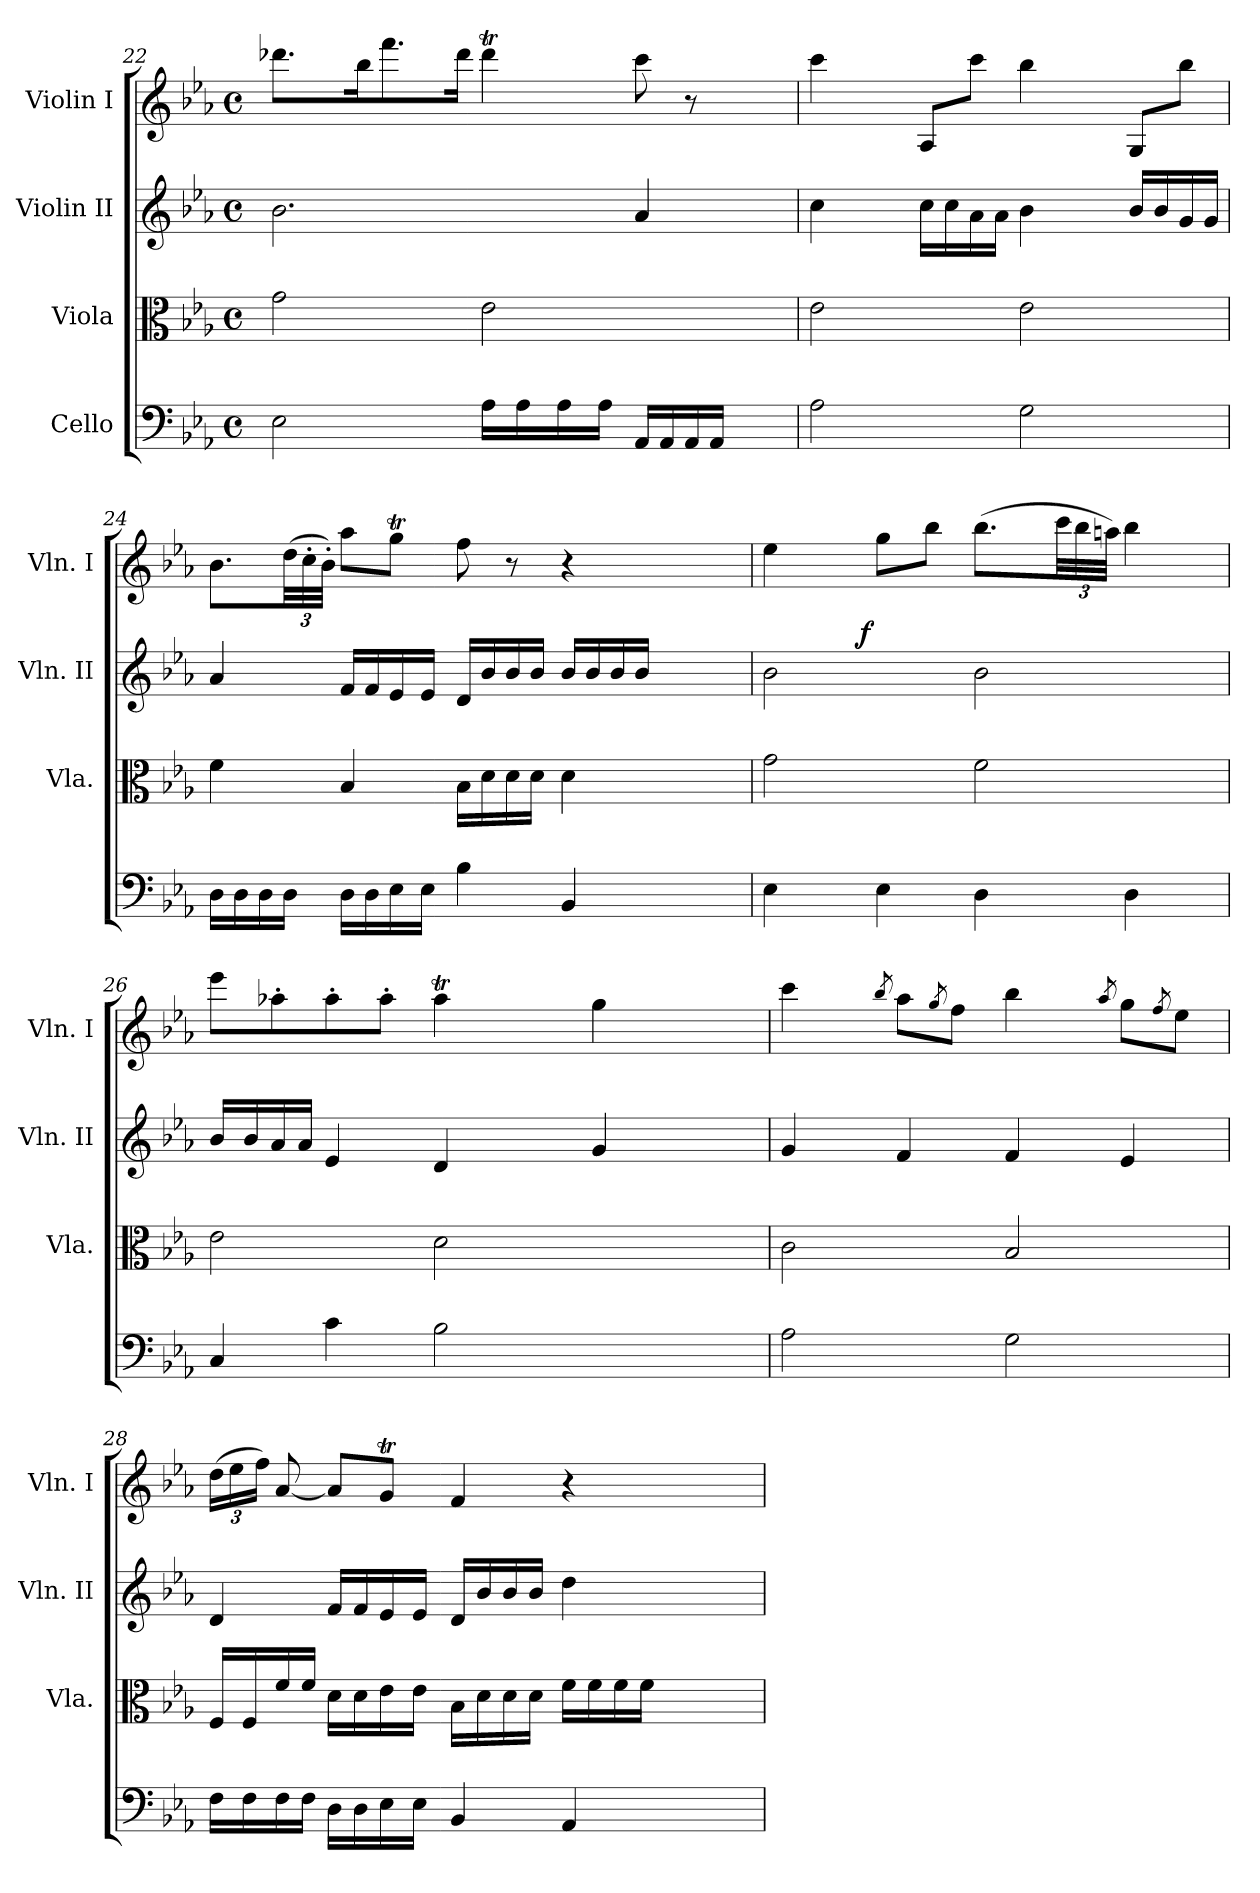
**kern	**kern	**kern	**dynam	**kern
*part4	*part3	*part2	*part2	*part1
*staff4	*staff3	*staff2	*staff2	*staff1
*I"Cello	*I"Viola	*I"Violin II	*	*I"Violin I
*	*I'Vla.	*I'Vln. II	*	*I'Vln. I
*clefF4	*clefC3	*clefG2	*	*clefG2
*k[b-e-a-]	*k[b-e-a-]	*k[b-e-a-]	*	*k[b-e-a-]
*E-:	*E-:	*E-:	*	*E-:
*M4/4	*M4/4	*M4/4	*	*M4/4
*met(c)	*met(c)	*met(c)	*	*met(c)
=22	=22	=22	=22	=22
*^	*^	*	*	*^
2E-\	16E-\LLyy	2g\	16g\LLyy	2.b-\	.	8.ddd-X\L	2ryy
.	16E-\yy	.	16g\yy	.	.	.	.
.	16E-\yy	.	16g\yy	.	.	.	.
.	16E-\yy	.	16g\yy	.	.	16bb-\k	.
.	16E-\yy	.	16g\yy	.	.	8.fff\	.
.	16E-\yy	.	16g\yy	.	.	.	.
.	16E-\yy	.	16g\yy	.	.	.	.
.	16E-\JJyy	.	16g\yy	.	.	16ddd-\Jk	.
16A-\LL	2ryy	2e-\	16e-\yy	.	.	4ddd-T\	96%5ddd-\yy
.	.	.	.	.	.	.	32eee-\LLLyy
16A-\	.	.	16e-\yy	.	.	.	.
.	.	.	.	.	.	.	32ddd-\yy
.	.	.	.	.	.	.	32eee-\yy
16A-\	.	.	16e-\yy	.	.	.	.
.	.	.	.	.	.	.	32ddd-\yy
.	.	.	.	.	.	.	32eee-\yy
16A-\JJ	.	.	16e-\yy	.	.	.	.
.	.	.	.	.	.	.	32ddd-\JJJyy
.	.	.	.	.	.	.	4ryy
16AA-/LL	.	.	16e-\yy	4a-/	.	8ccc\	.
16AA-/	.	.	16e-\yy	.	.	.	.
16AA-/	.	.	16e-\yy	.	.	8r	.
16AA-/JJ	.	.	16e-\JJyy	.	.	.	.
.	.	.	.	.	.	.	96ryy
4ryy	4ryy	4ryy	4ryy	4ryy	.	4ryy	4ryy
*	*	*	*	*	*	*v	*v
=23	=23	=23	=23	=23	=23	=23
2A-\	16A-\LLyy	2e-\	16e-\LLyy	4cc\	.	4ccc\
.	16A-\yy	.	16e-\yy	.	.	.
.	16A-\yy	.	16e-\yy	.	.	.
.	16A-\yy	.	16e-\yy	.	.	.
.	16A-\yy	.	16e-\yy	16cc\LL	.	8A-/L
.	16A-\yy	.	16e-\yy	16cc\	.	.
.	16A-\yy	.	16e-\yy	16a-\	.	8ccc\J
.	16A-\yy	.	16e-\yy	16a-\JJ	.	.
2G\	16G\yy	2e-\	16e-\yy	4b-\	.	4bb-\
.	16G\yy	.	16e-\yy	.	.	.
.	16G\yy	.	16e-\yy	.	.	.
.	16G\yy	.	16e-\yy	.	.	.
.	16G\yy	.	16e-\yy	16b-/LL	.	8G/L
.	16G\yy	.	16e-\yy	16b-/	.	.
.	16G\yy	.	16e-\yy	16g/	.	8bb-\J
.	16G\JJyy	.	16e-\JJyy	16g/JJ	.	.
=24	=24	=24	=24	=24	=24	=24
*	*	*	*	*	*	*^
16D\LL	2ryy	4f\	16f\LLyy	4a-/	.	8.b-\L	4.ryy
16D\	.	.	16f\yy	.	.	.	.
16D\	.	.	16f\yy	.	.	.	.
16D\JJ	.	.	16f\yy	.	.	(>48dd\LL	.
.	.	.	.	.	.	48cc'>\	.
.	.	.	.	.	.	48b-'>\JJJ)	.
16D\LL	.	4B-/	16B-/yy	16f/LL	.	8aa-\L	.
16D\	.	.	16B-/yy	16f/	.	.	.
16E-\	.	.	16B-/yy	16e-/	.	8ggt\J	24gg\yy
.	.	.	.	.	.	.	32aa-\LLLyy
16E-\JJ	.	.	16B-/JJyy	16e-/JJ	.	.	.
.	.	.	.	.	.	.	32gg\JJJyy
.	.	.	.	.	.	.	4ryy
4B-\	16B-\LLyy	16B-\LL	4ryy	16d/LL	.	8ff\	.
.	16B-\yy	16d\	.	16b-/	.	.	.
.	16B-\yy	16d\	.	16b-/	.	8r	.
.	16B-\yy	16d\JJ	.	16b-/JJ	.	.	.
.	.	.	.	.	.	.	4ryy
4BB-/	16BB-/yy	4d\	16d\LLyy	16b-/LL	.	4r	.
.	16BB-/yy	.	16d\yy	16b-/	.	.	.
.	16BB-/yy	.	16d\yy	16b-/	.	.	.
.	16BB-/JJyy	.	16d\JJyy	16b-/JJ	.	.	.
.	.	.	.	.	.	.	48ryy
2ryy	2ryy	2ryy	2ryy	2ryy	.	2ryy	2ryy
*	*	*	*	*	*	*v	*v
=25	=25	=25	=25	=25	=25	=25
*	*	*	*	*^	*	*
*	*	*	*	*	*^	*	*
4E-\	16E-\LLyy	2g\	16g\LLyy	2b-\	16b-\LLyy	8..ryy	.	4ee-\
.	16E-\yy	.	16g\yy	.	16b-\yy	.	.	.
.	16E-\yy	.	16g\yy	.	16b-\yy	.	.	.
.	16E-\yy	.	16g\yy	.	16b-\yy	.	.	.
!	!	!	!	!	!	!	!LO:DY:a	!
.	.	.	.	.	.	2ryy	f	.
4E-\	16E-\yy	.	16g\yy	.	16b-\yy	.	.	8gg\L
.	16E-\yy	.	16g\yy	.	16b-\yy	.	.	.
.	16E-\yy	.	16g\yy	.	16b-\yy	.	.	8bb-\J
.	16E-\yy	.	16g\yy	.	16b-\yy	.	.	.
4D\	16D\yy	2f\	16f\yy	2b-\	16b-\yy	.	.	(>8.bb-\L
.	16D\yy	.	16f\yy	.	16b-\yy	.	.	.
.	16D\yy	.	16f\yy	.	16b-\yy	.	.	.
.	16D\yy	.	16f\yy	.	16b-\yy	.	.	48ccc\LL
.	.	.	.	.	.	.	.	48bb-\
.	.	.	.	.	.	4ryy	.	.
.	.	.	.	.	.	.	.	48aan\JJJ)
4D\	16D\yy	.	16f\yy	.	16b-\yy	.	.	4bb-\
.	16D\yy	.	16f\yy	.	16b-\yy	.	.	.
.	16D\yy	.	16f\yy	.	16b-\yy	.	.	.
.	16D\JJyy	.	16f\JJyy	.	16b-\JJyy	.	.	.
.	.	.	.	.	.	32ryy	.	.
*	*	*	*	*	*v	*v	*	*
!!LO:LB:g=z
=26	=26	=26	=26	=26	=26	=26	=26
*	*	*	*	*	*	*	*^
4C/	16C/LLyy	2e-\	16e-\LLyy	16b-/LL	2ryy	.	8eee-\L	2ryy
.	16C/yy	.	16e-\yy	16b-/	.	.	.	.
.	16C/yy	.	16e-\yy	16a-/	.	.	8aa-X'>\	.
.	16C/yy	.	16e-\yy	16a-/JJ	.	.	.	.
4c\	16c\yy	.	16e-\yy	4e-/	.	.	8aa-'>\	.
.	16c\yy	.	16e-\yy	.	.	.	.	.
.	16c\yy	.	16e-\yy	.	.	.	8aa-'>\J	.
.	16c\yy	.	16e-\yy	.	.	.	.	.
2B-\	16B-\yy	2d\	16d\yy	4d/	16d/LLyy	.	4aa-T\	96%5aa-\yy
.	.	.	.	.	.	.	.	32bb-\LLLyy
.	16B-\yy	.	16d\yy	.	16d/yy	.	.	.
.	.	.	.	.	.	.	.	32aa-\yy
.	.	.	.	.	.	.	.	32bb-\yy
.	16B-\yy	.	16d\yy	.	16d/yy	.	.	.
.	.	.	.	.	.	.	.	32aa-\yy
.	.	.	.	.	.	.	.	32bb-\yy
.	16B-\yy	.	16d\yy	.	16d/yy	.	.	.
.	.	.	.	.	.	.	.	32aa-\JJJyy
.	.	.	.	.	.	.	.	4ryy
.	16B-\yy	.	16d\yy	4g/	16g/yy	.	4gg\	.
.	16B-\yy	.	16d\yy	.	16g/yy	.	.	.
.	16B-\yy	.	16d\yy	.	16g/yy	.	.	.
.	16B-\JJyy	.	16d\JJyy	.	16g/JJyy	.	.	.
.	.	.	.	.	.	.	.	96ryy
4ryy	4ryy	4ryy	4ryy	4ryy	4ryy	.	4ryy	4ryy
*	*	*	*	*	*	*	*v	*v
=27	=27	=27	=27	=27	=27	=27	=27
2A-\	16A-\LLyy	2c\	16c\LLyy	4g/	16g/LLyy	.	4ccc\
.	16A-\yy	.	16c\yy	.	16g/yy	.	.
.	16A-\yy	.	16c\yy	.	16g/yy	.	.
.	16A-\yy	.	16c\yy	.	16g/yy	.	.
.	.	.	.	.	.	.	8qbb-/
.	16A-\yy	.	16c\yy	4f/	16f/yy	.	8aa-\L
.	16A-\yy	.	16c\yy	.	16f/yy	.	.
.	.	.	.	.	.	.	8qgg/
.	16A-\yy	.	16c\yy	.	16f/yy	.	8ff\J
.	16A-\yy	.	16c\yy	.	16f/yy	.	.
2G\	16G\yy	2B-/	16B-/yy	4f/	16f/yy	.	4bb-\
.	16G\yy	.	16B-/yy	.	16f/yy	.	.
.	16G\yy	.	16B-/yy	.	16f/yy	.	.
.	16G\yy	.	16B-/yy	.	16f/yy	.	.
.	.	.	.	.	.	.	8qaa-/
.	16G\yy	.	16B-/yy	4e-/	16e-/yy	.	8gg\L
.	16G\yy	.	16B-/yy	.	16e-/yy	.	.
.	.	.	.	.	.	.	8qff/
.	16G\yy	.	16B-/yy	.	16e-/yy	.	8ee-\J
.	16G\JJyy	.	16B-/JJyy	.	16e-/JJyy	.	.
*	*	*v	*v	*	*	*	*
=28	=28	=28	=28	=28	=28	=28
*	*	*	*	*	*	*^
16F\LL	2.ryy	16F/LL	4d/	16d/LLyy	.	(>24dd\LL	4.ryy
.	.	.	.	.	.	24ee-\	.
16F\	.	16F/	.	16d/yy	.	.	.
.	.	.	.	.	.	24ff\JJ)	.
16F\	.	16f/	.	16d/yy	.	[8a-/	.
16F\JJ	.	16f/JJ	.	16d/JJyy	.	.	.
16D\LL	.	16d\LL	16f/LL	2ryy	.	8a-/L]	.
16D\	.	16d\	16f/	.	.	.	.
16E-\	.	16e-\	16e-/	.	.	8gt/J	24g/yy
.	.	.	.	.	.	.	32a-/LLLyy
16E-\JJ	.	16e-\JJ	16e-/JJ	.	.	.	.
.	.	.	.	.	.	.	32g/JJJyy
.	.	.	.	.	.	.	4ryy
4BB-/	.	16B-\LL	16d/LL	.	.	4f/	.
.	.	16d\	16b-/	.	.	.	.
.	.	16d\	16b-/	.	.	.	.
.	.	16d\JJ	16b-/JJ	.	.	.	.
.	.	.	.	.	.	.	4ryy
4AA-/	16AA-/LLyy	16f\LL	4dd\	16dd\LLyy	.	4r	.
.	16AA-/yy	16f\	.	16dd\yy	.	.	.
.	16AA-/yy	16f\	.	16dd\yy	.	.	.
.	16AA-/JJyy	16f\JJ	.	16dd\JJyy	.	.	.
.	.	.	.	.	.	.	48ryy
2ryy	2ryy	2ryy	2ryy	2ryy	.	2ryy	2ryy
*	*	*	*v	*v	*	*	*
*v	*v	*	*	*	*v	*v
=	=	=	=	=
*-	*-	*-	*-	*-
